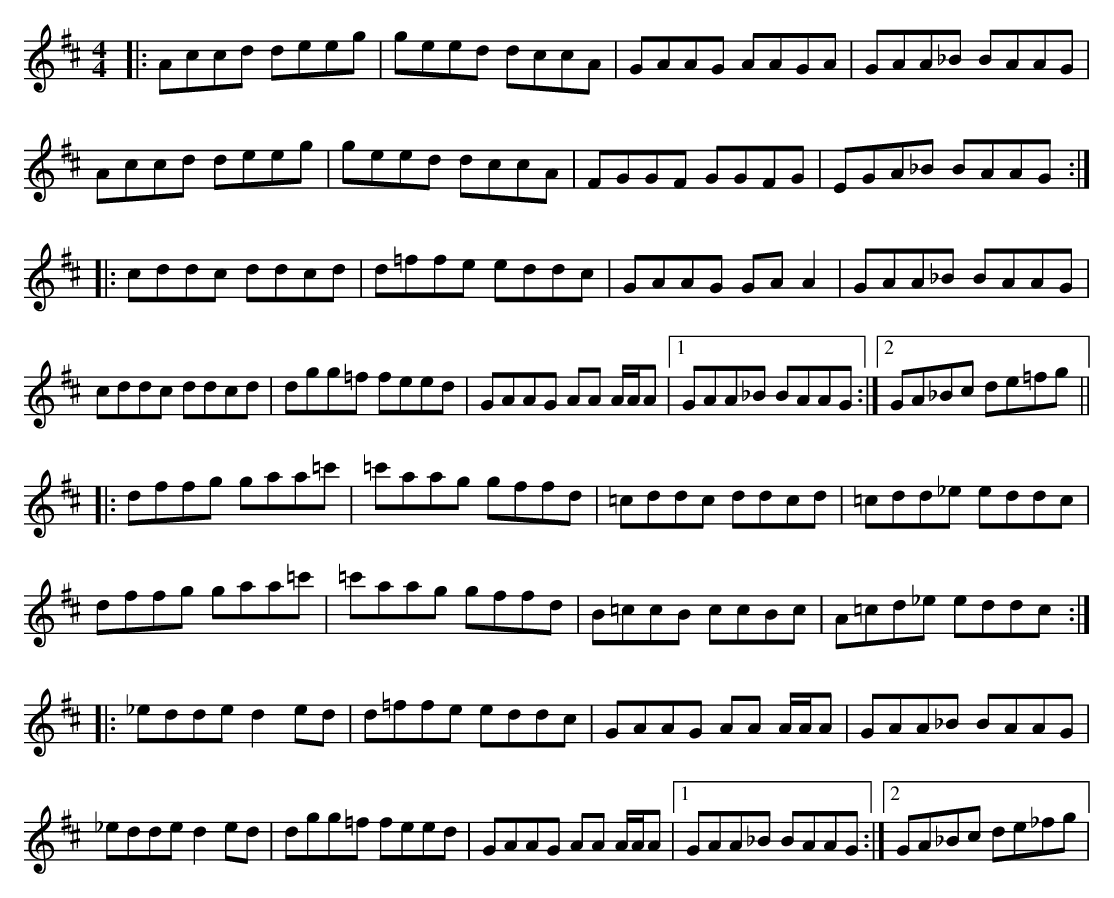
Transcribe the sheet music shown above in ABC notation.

X:1
M:4/4
K:Amix
|:Accd deeg|geed dccA|GAAG AAGA|GAA_B BAAG|
Accd deeg|geed dccA|FGGF GGFG|EGA_B BAAG:|
|:cddc ddcd|d=ffe eddc|GAAG GAA2|GAA_B BAAG|
cddc ddcd|dgg=f feed|GAAG AA A/A/A|1 GAA_B BAAG:|2 GA_Bc de=fg||
|:dffg gaa=c'|=c'aag gffd|=cddc ddcd|=cdd_e eddc|
dffg gaa=c'|=c'aag gffd|B=ccB ccBc|A=cd_e eddc:|
|:_edde d2ed|d=ffe eddc|GAAG AA A/A/A|GAA_B BAAG|
_edde d2ed|dgg=f feed|GAAG AA A/A/A|1 GAA_B BAAG:|2 GA_Bc de_fg|
